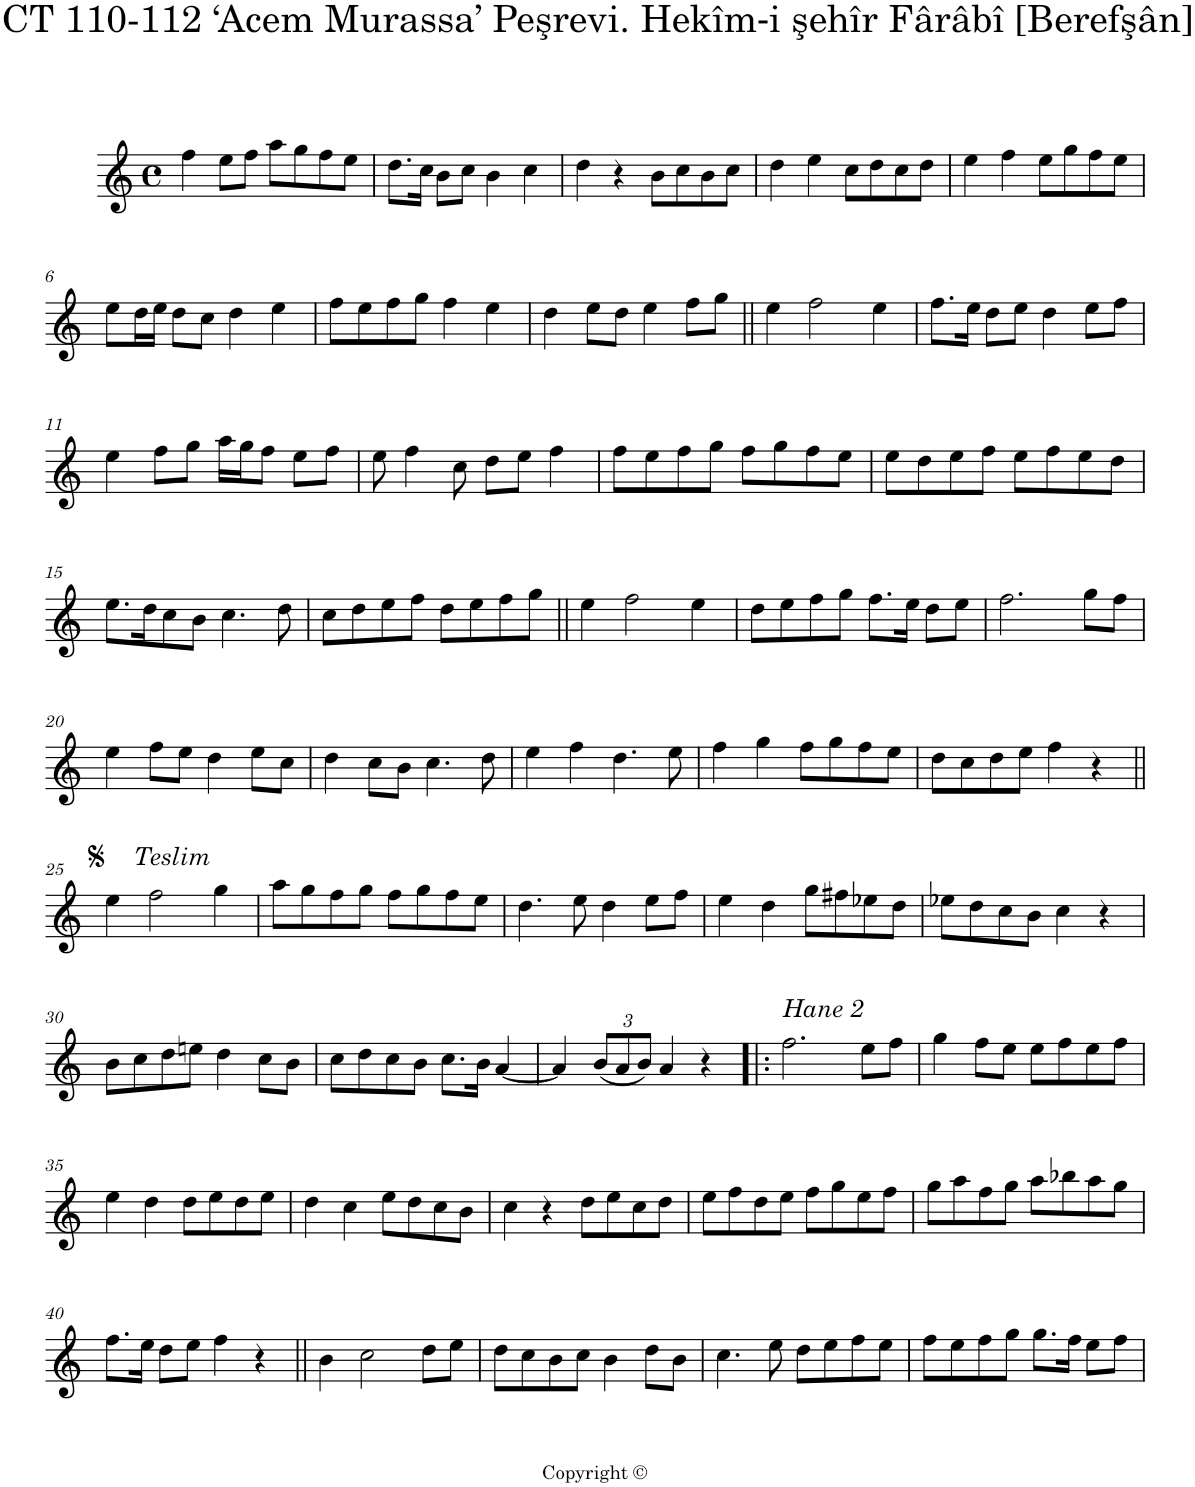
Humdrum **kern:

**kern
*part1
*staff1
*I"Piano
*I'Pno
*clefG2
*k[]
*M4/4
*met(c)
=1
4ff\
8ee\L
8ff\J
8aa\L
8gg\
8ff\
8ee\J
=2
8.dd\L
16cc\Jk
8b\L
8cc\J
4b\
4cc\
=3
4dd\
4r
8b\L
8cc\
8b\
8cc\J
=4
4dd\
4ee\
8cc\L
8dd\
8cc\
8dd\J
=5
4ee\
4ff\
8ee\L
8gg\
8ff\
8ee\J
!!LO:LB:g=z
=6
8ee\L
16dd\L
16ee\JJ
8dd\L
8cc\J
4dd\
4ee\
=7
8ff\L
8ee\
8ff\
8gg\J
4ff\
4ee\
=8
4dd\
8ee\L
8dd\J
4ee\
8ff\L
8gg\J
=9||
4ee\
2ff\
4ee\
=10
8.ff\L
16ee\Jk
8dd\L
8ee\J
4dd\
8ee\L
8ff\J
!!LO:LB:g=z
=11
4ee\
8ff\L
8gg\J
16aa\LL
16gg\J
8ff\J
8ee\L
8ff\J
=12
8ee\
4ff\
8cc\
8dd\L
8ee\J
4ff\
=13
8ff\L
8ee\
8ff\
8gg\J
8ff\L
8gg\
8ff\
8ee\J
=14
8ee\L
8dd\
8ee\
8ff\J
8ee\L
8ff\
8ee\
8dd\J
!!LO:LB:g=z
=15
8.ee\L
16dd\K
8cc\
8b\J
4.cc\
8dd\
=16
8cc\L
8dd\
8ee\
8ff\J
8dd\L
8ee\
8ff\
8gg\J
=17||
4ee\
2ff\
4ee\
=18
8dd\L
8ee\
8ff\
8gg\J
8.ff\L
16ee\Jk
8dd\L
8ee\J
=19
2.ff\
8gg\L
8ff\J
!!LO:LB:g=z
=20
4ee\
8ff\L
8ee\J
4dd\
8ee\L
8cc\J
=21
4dd\
8cc\L
8b\J
4.cc\
8dd\
=22
4ee\
4ff\
4.dd\
8ee\
=23
4ff\
4gg\
8ff\L
8gg\
8ff\
8ee\J
=24
8dd\L
8cc\
8dd\
8ee\J
4ff\
4r
!!LO:LB:g=z
=25||
!LO:TX:a:i:t=Teslim
4ee\
2ff\
4gg\
=26
8aa\L
8gg\
8ff\
8gg\J
8ff\L
8gg\
8ff\
8ee\J
=27
4.dd\
8ee\
4dd\
8ee\L
8ff\J
=28
4ee\
4dd\
8gg\L
8ff#X\
8ee-X\
8dd\J
=29
8ee-X\L
8dd\
8cc\
8b\J
4cc\
4r
!!LO:LB:g=z
=30
8b\L
8cc\
8dd\
8een\J
4dd\
8cc\L
8b\J
=31
8cc\L
8dd\
8cc\
8b\J
8.cc\L
16b\Jk
[4a/
=32
4a/]
*Xbrackettup
(12b/L
12a/
12b/J)
4a/
4r
=33!|:
!LO:TX:a:i:t=Hane 2
2.ff\
8ee\L
8ff\J
=34
4gg\
8ff\L
8ee\J
8ee\L
8ff\
8ee\
8ff\J
!!LO:LB:g=z
=35
4ee\
4dd\
8dd\L
8ee\
8dd\
8ee\J
=36
4dd\
4cc\
8ee\L
8dd\
8cc\
8b\J
=37
4cc\
4r
8dd\L
8ee\
8cc\
8dd\J
=38
8ee\L
8ff\
8dd\
8ee\J
8ff\L
8gg\
8ee\
8ff\J
=39
8gg\L
8aa\
8ff\
8gg\J
8aa\L
8bb-X\
8aa\
8gg\J
!!LO:LB:g=z
=40
8.ff\L
16ee\Jk
8dd\L
8ee\J
4ff\
4r
=41||
4b\
2cc\
8dd\L
8ee\J
=42
8dd\L
8cc\
8b\
8cc\J
4b\
8dd\L
8b\J
=43
4.cc\
8ee\
8dd\L
8ee\
8ff\
8ee\J
=44
8ff\L
8ee\
8ff\
8gg\J
8.gg\L
16ff\Jk
8ee\L
8ff\J
=
*-
